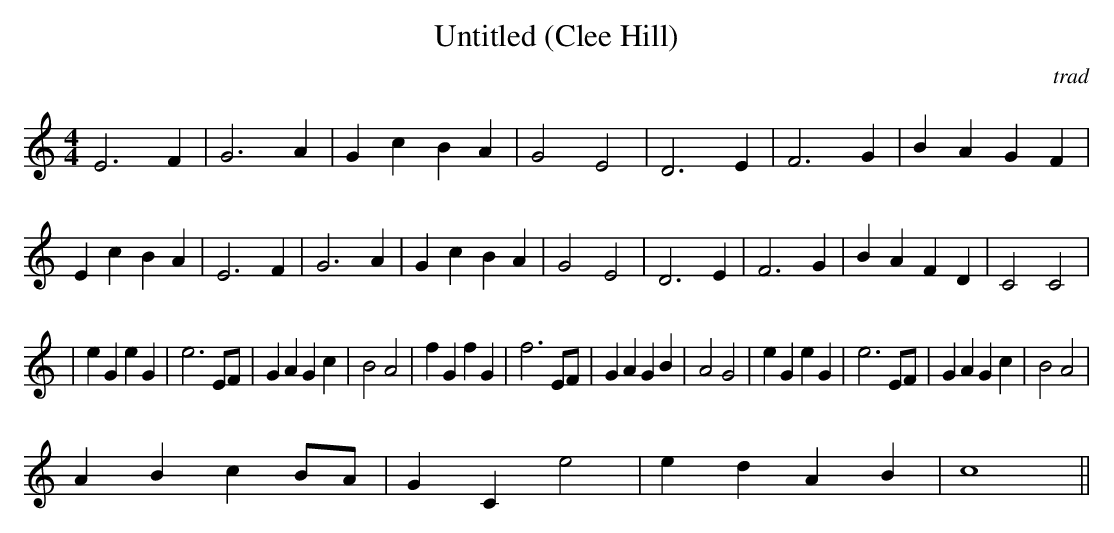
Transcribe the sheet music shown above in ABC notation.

X:1
T:Untitled (Clee Hill)
M:4/4
L:1/4
C:trad
K:C
E3F|G3A|GcBA|G2E2|D3E|F3G|BAGF|EcBA|E3F|G3A|GcBA|G2E2|D3E|F3G|BAFD|C2C2|
|
eGeG|e3E/2F/2|GAGc|B2A2|fGfG|f3E/2F/2|GAGB|A2G2|eGeG|e3E/2F/2|GAGc|B2A2|
ABcB/2A/2|GCe2|edAB|c4||
